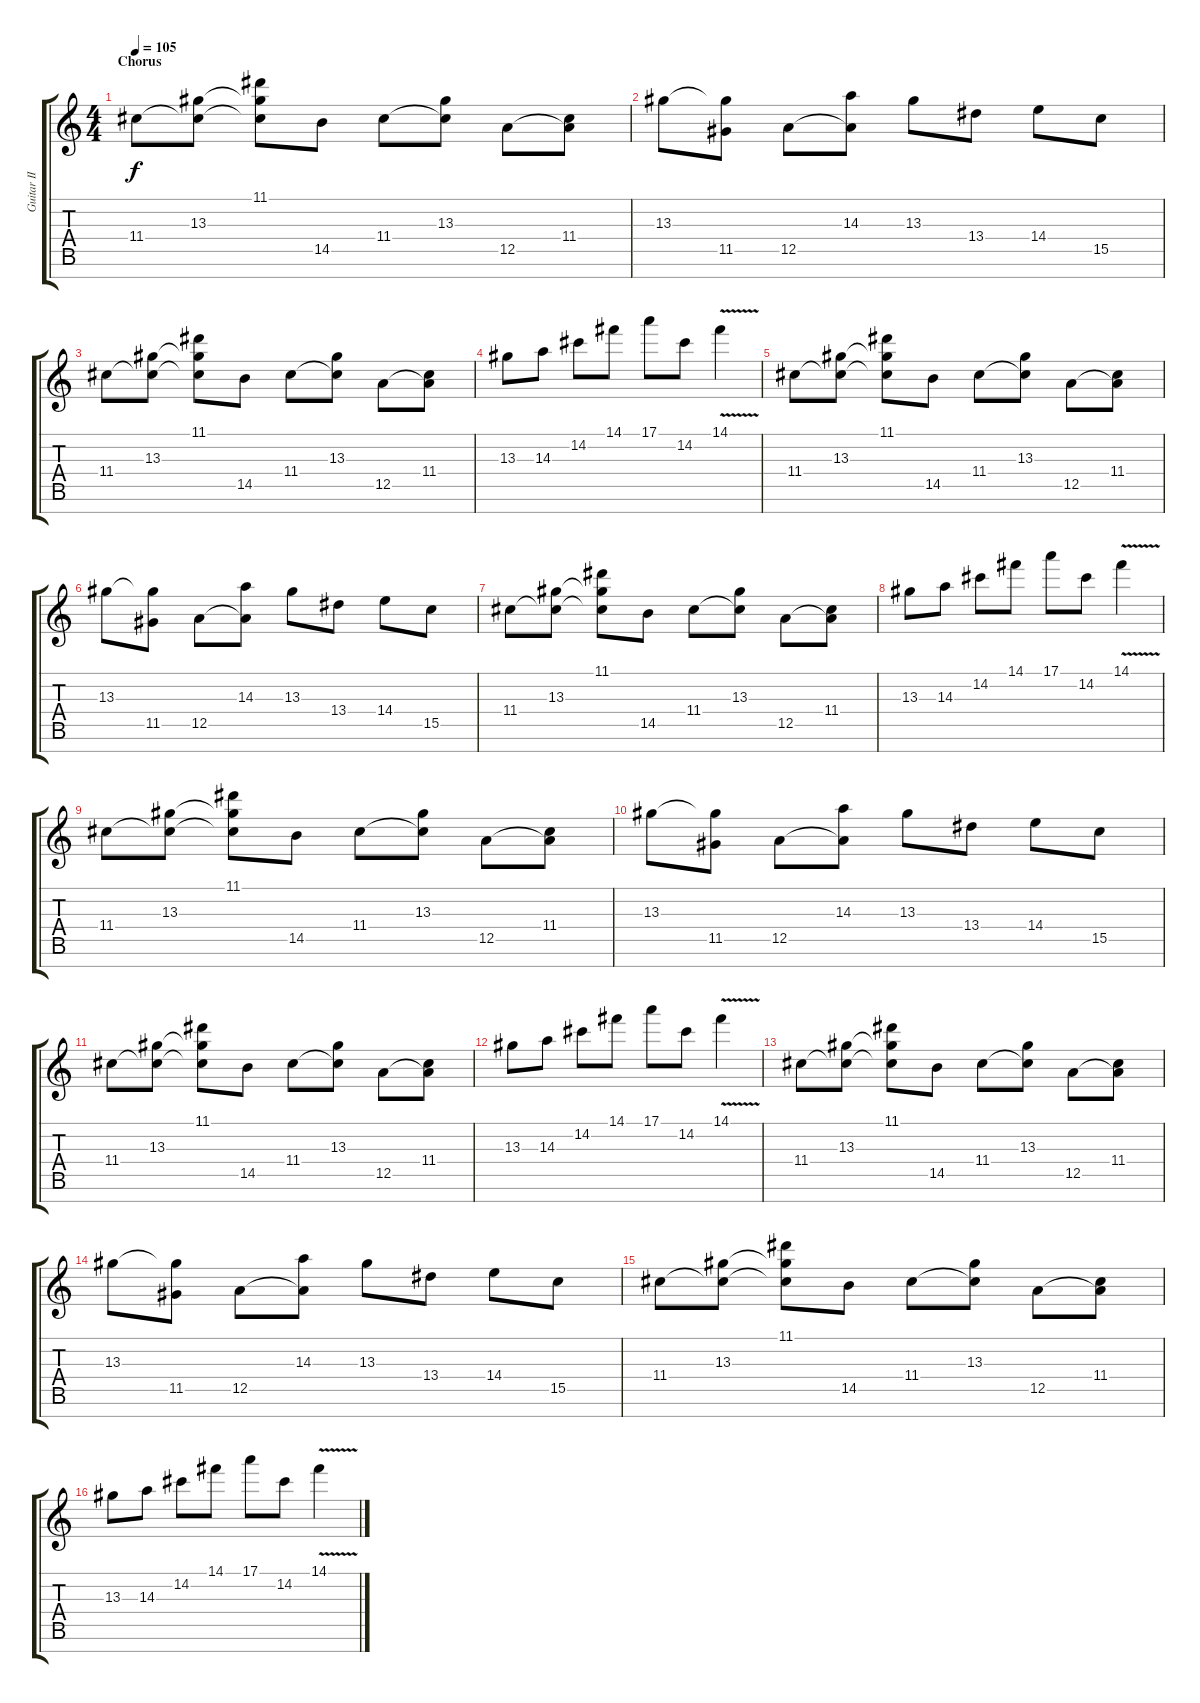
\track ("Guitar II" "Guitar II") {instrument distortionguitar}
\staff {score tabs}
\tuning (E4 B3 G3 D3 A2 E2 B1) {hide}
\ts (4 4)
\section ("" "Chorus")
\tempo 105
\clef g2
\ks c
11.4.8{dy f} (13.3 11.4{t}).8 (11.1 13.3{t} 11.4{t}).8 14.5.8 11.4.8 (13.3 11.4{t}).8 12.5.8 (11.4 12.5{t}).8 |
13.3.8 (13.3{t} 11.5).8 12.5.8 (14.3 12.5{t}).8 13.3.8 13.4.8 14.4.8 15.5.8 |
11.4.8 (13.3 11.4{t}).8 (11.1 13.3{t} 11.4{t}).8 14.5.8 11.4.8 (13.3 11.4{t}).8 12.5.8 (11.4 12.5{t}).8 |
13.3.8 14.3.8 14.2.8 14.1.8 17.1.8 14.2.8 14.1{v}.4 |
11.4.8 (13.3 11.4{t}).8 (11.1 13.3{t} 11.4{t}).8 14.5.8 11.4.8 (13.3 11.4{t}).8 12.5.8 (11.4 12.5{t}).8 |
13.3.8 (13.3{t} 11.5).8 12.5.8 (14.3 12.5{t}).8 13.3.8 13.4.8 14.4.8 15.5.8 |
11.4.8 (13.3 11.4{t}).8 (11.1 13.3{t} 11.4{t}).8 14.5.8 11.4.8 (13.3 11.4{t}).8 12.5.8 (11.4 12.5{t}).8 |
13.3.8 14.3.8 14.2.8 14.1.8 17.1.8 14.2.8 14.1{v}.4 |
11.4.8 (13.3 11.4{t}).8 (11.1 13.3{t} 11.4{t}).8 14.5.8 11.4.8 (13.3 11.4{t}).8 12.5.8 (11.4 12.5{t}).8 |
13.3.8 (13.3{t} 11.5).8 12.5.8 (14.3 12.5{t}).8 13.3.8 13.4.8 14.4.8 15.5.8 |
11.4.8 (13.3 11.4{t}).8 (11.1 13.3{t} 11.4{t}).8 14.5.8 11.4.8 (13.3 11.4{t}).8 12.5.8 (11.4 12.5{t}).8 |
13.3.8 14.3.8 14.2.8 14.1.8 17.1.8 14.2.8 14.1{v}.4 |
11.4.8 (13.3 11.4{t}).8 (11.1 13.3{t} 11.4{t}).8 14.5.8 11.4.8 (13.3 11.4{t}).8 12.5.8 (11.4 12.5{t}).8 |
13.3.8 (13.3{t} 11.5).8 12.5.8 (14.3 12.5{t}).8 13.3.8 13.4.8 14.4.8 15.5.8 |
11.4.8 (13.3 11.4{t}).8 (11.1 13.3{t} 11.4{t}).8 14.5.8 11.4.8 (13.3 11.4{t}).8 12.5.8 (11.4 12.5{t}).8 |
13.3.8 14.3.8 14.2.8 14.1.8 17.1.8 14.2.8 14.1{v}.4
